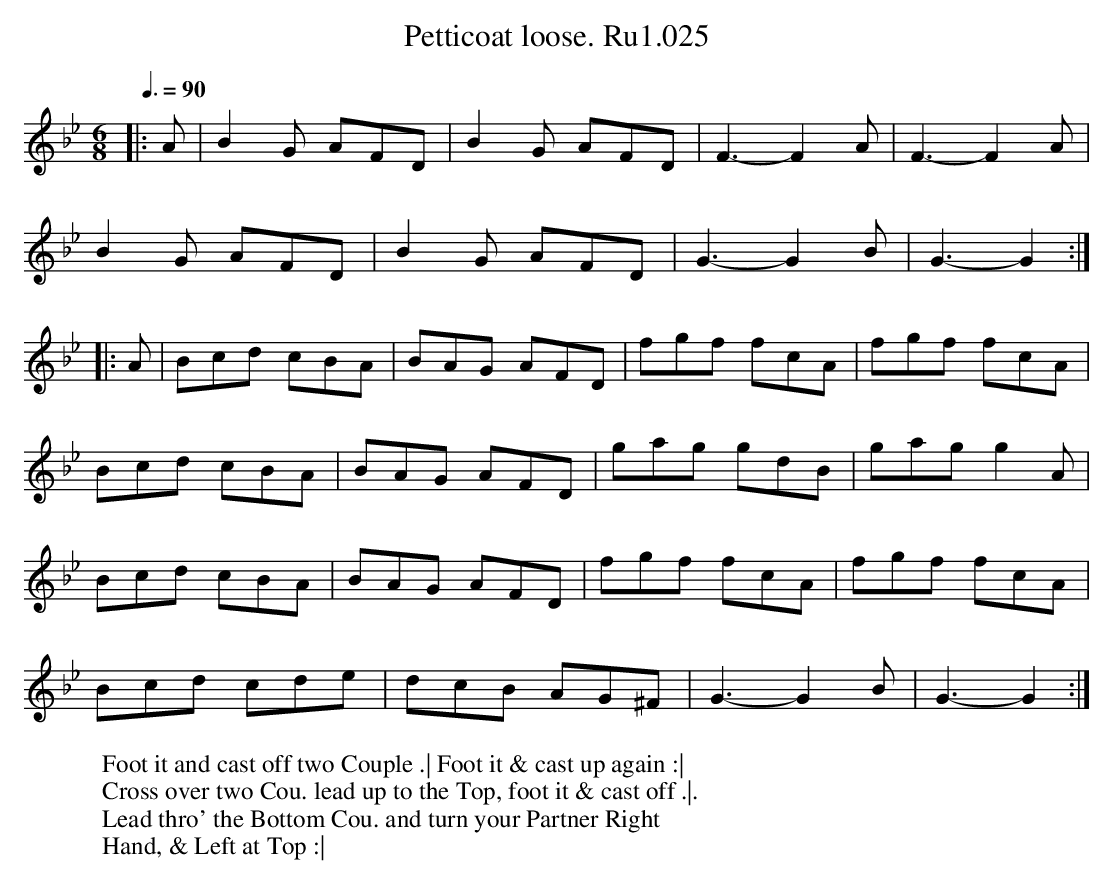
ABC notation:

X:1
T:Petticoat loose. Ru1.025
M:6/8
L:1/8
W:Foot it and cast off two Couple .| Foot it & cast up again :|
W:Cross over two Cou. lead up to the Top, foot it & cast off .|.
W:Lead thro' the Bottom Cou. and turn your Partner Right
W:Hand, & Left at Top :|
Q:3/8=90
K:Gm
|:A | B2G AFD | B2G AFD | F3- F2A | F3- F2A |
B2G AFD | B2G AFD | G3- G2B | G3- G2 :|
|: A | Bcd cBA | BAG AFD | fgf fcA | fgf fcA |
Bcd cBA | BAG AFD | gag gdB | gag g2A |
Bcd cBA | BAG AFD | fgf fcA | fgf fcA |
Bcd cde | dcB AG^F | G3- G2B | G3- G2 :|
